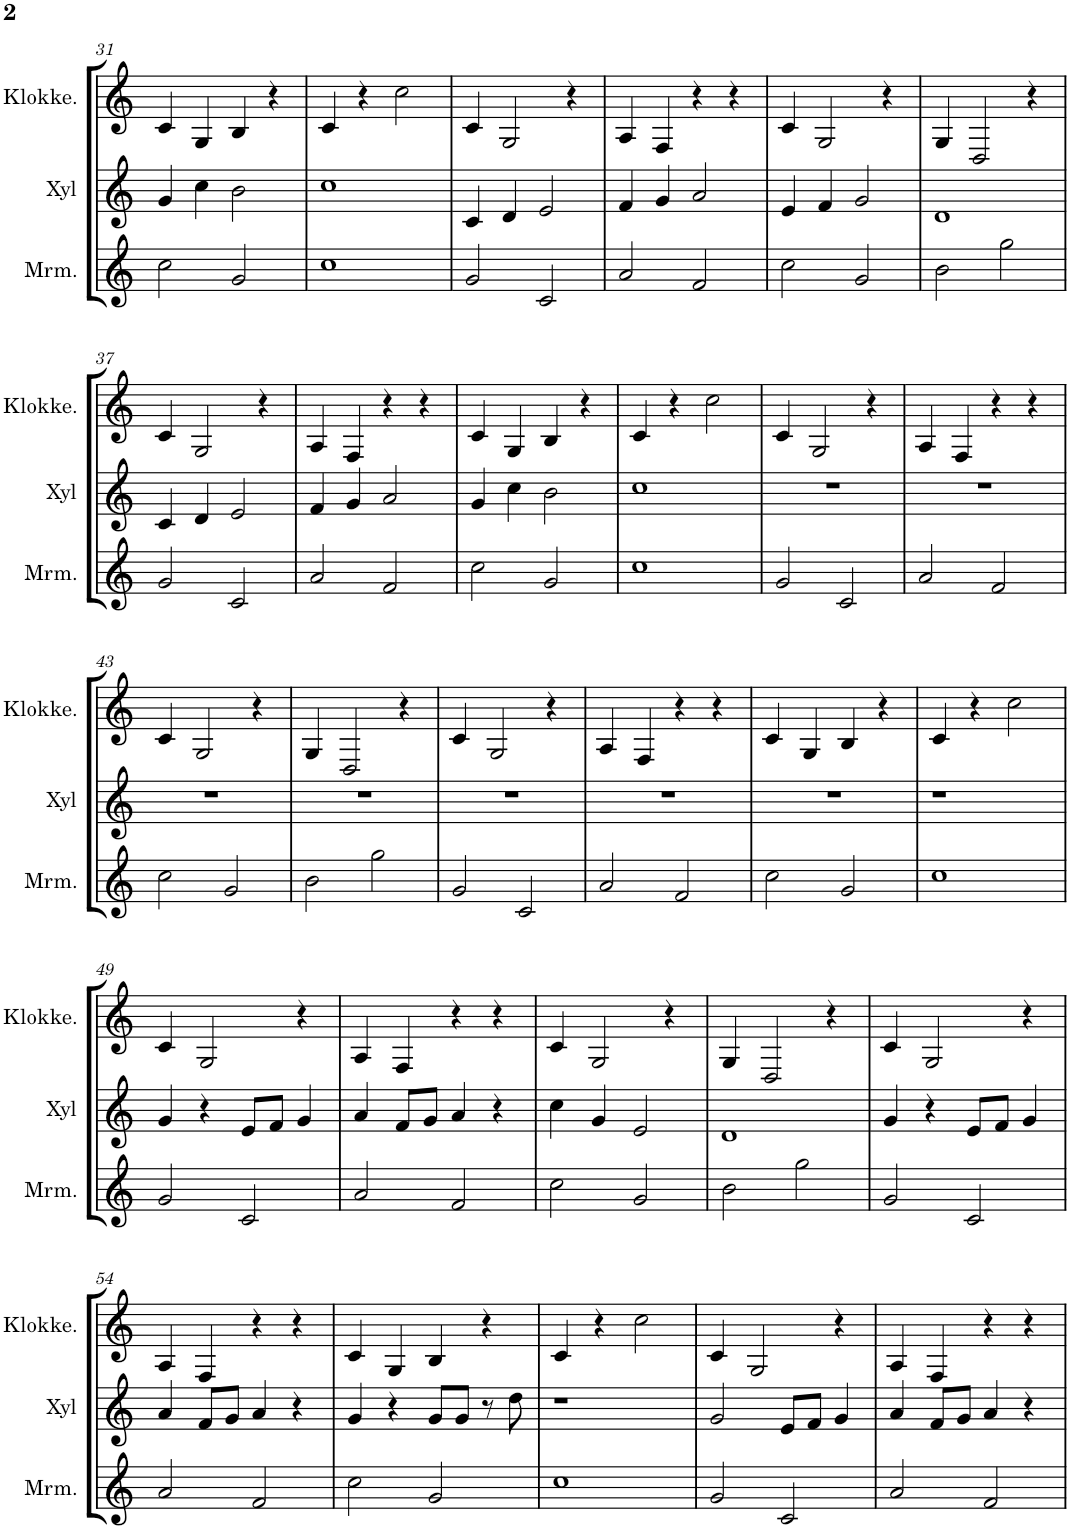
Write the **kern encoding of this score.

**kern	**kern	**kern
*part3	*part2	*part1
*staff3	*staff2	*staff1
*I"Marimba	*I"Xylofon	*I"Klokkespil
*I'Mrm.	*I'Xyl	*I'Klokke.
!!LO:PB:g=z
*clefG2	*clefG2	*clefG2
*	*Trd-7c-12	*Trd-14c-24
*k[]	*k[]	*k[]
*M4/4	*M4/4	*M4/4
=31	=31	=31
2cc\	4g/	4c/
.	4cc\	4G/
2g/	2b\	4B/
.	.	4r
=32	=32	=32
1cc	1cc	4c/
.	.	4r
.	.	2cc\
=33	=33	=33
2g/	4c/	4c/
.	4d/	2G/
2c/	2e/	.
.	.	4r
=34	=34	=34
2a/	4f/	4A/
.	4g/	4F/
2f/	2a/	4r
.	.	4r
=35	=35	=35
2cc\	4e/	4c/
.	4f/	2G/
2g/	2g/	.
.	.	4r
=36	=36	=36
2b\	1d	4G/
.	.	2D/
2gg\	.	.
.	.	4r
!!LO:LB:g=z
=37	=37	=37
2g/	4c/	4c/
.	4d/	2G/
2c/	2e/	.
.	.	4r
=38	=38	=38
2a/	4f/	4A/
.	4g/	4F/
2f/	2a/	4r
.	.	4r
=39	=39	=39
2cc\	4g/	4c/
.	4cc\	4G/
2g/	2b\	4B/
.	.	4r
=40	=40	=40
1cc	1cc	4c/
.	.	4r
.	.	2cc\
=41	=41	=41
2g/	1r	4c/
.	.	2G/
2c/	.	.
.	.	4r
=42	=42	=42
2a/	1r	4A/
.	.	4F/
2f/	.	4r
.	.	4r
!!LO:LB:g=z
=43	=43	=43
2cc\	1r	4c/
.	.	2G/
2g/	.	.
.	.	4r
=44	=44	=44
2b\	1r	4G/
.	.	2D/
2gg\	.	.
.	.	4r
=45	=45	=45
2g/	1r	4c/
.	.	2G/
2c/	.	.
.	.	4r
=46	=46	=46
2a/	1r	4A/
.	.	4F/
2f/	.	4r
.	.	4r
=47	=47	=47
2cc\	1r	4c/
.	.	4G/
2g/	.	4B/
.	.	4r
=48	=48	=48
1cc	1r	4c/
.	.	4r
.	.	2cc\
!!LO:LB:g=z
=49	=49	=49
2g/	4g/	4c/
.	4r	2G/
2c/	8e/L	.
.	8f/J	.
.	4g/	4r
=50	=50	=50
2a/	4a/	4A/
.	8f/L	4F/
.	8g/J	.
2f/	4a/	4r
.	4r	4r
=51	=51	=51
2cc\	4cc\	4c/
.	4g/	2G/
2g/	2e/	.
.	.	4r
=52	=52	=52
2b\	1d	4G/
.	.	2D/
2gg\	.	.
.	.	4r
=53	=53	=53
2g/	4g/	4c/
.	4r	2G/
2c/	8e/L	.
.	8f/J	.
.	4g/	4r
!!LO:LB:g=z
=54	=54	=54
2a/	4a/	4A/
.	8f/L	4F/
.	8g/J	.
2f/	4a/	4r
.	4r	4r
=55	=55	=55
2cc\	4g/	4c/
.	4r	4G/
2g/	8g/L	4B/
.	8g/J	.
.	8r	4r
.	8dd\	.
=56	=56	=56
1cc	1r	4c/
.	.	4r
.	.	2cc\
=57	=57	=57
2g/	2g/	4c/
.	.	2G/
2c/	8e/L	.
.	8f/J	.
.	4g/	4r
=58	=58	=58
2a/	4a/	4A/
.	8f/L	4F/
.	8g/J	.
2f/	4a/	4r
.	4r	4r
=	=	=
*-	*-	*-
